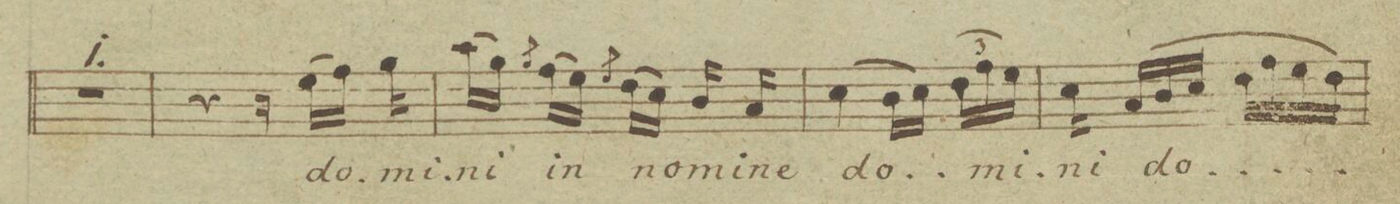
**kern	**text	**dynam
*I"Tenore.	*	*
*clefC4	*	*
*k[f#]	*	*
*met(c)	*	*
*M2/4	*	*
2r	.	.
=160	=160	=160
4r	.	.
16r	.	.
(16d\LL	do-	.
16e\JJ)	.	.
16f#\	-mi-	.
=161	=161	=161
(16g\LL	-ni	.
16f#\JJ)	.	.
8qf#/	.	.
(16e\LL	in	.
16d\JJ)	.	.
8qd/	.	.
(16c\LL	no-	.
16B\JJ)	.	.
16A/	-mi-	.
16G/	-ne	.
=162	=162	=162
(4B\	do-	.
16A\LL	.	.
16B\JJ)	.	.
*tuplet	*	*
(24c\LL	-mi-	.
24e\	.	.
24d\JJ)	.	.
=163	=163	=163
16B\	-ni	.
(16G/LL	do-	.
16A/	.	.
16B/JJ	.	.
16c\LL	.	.
16e\	.	.
16d\	.	.
16c\JJ)	.	.
=164	=164	=164
*-	*-	*-
